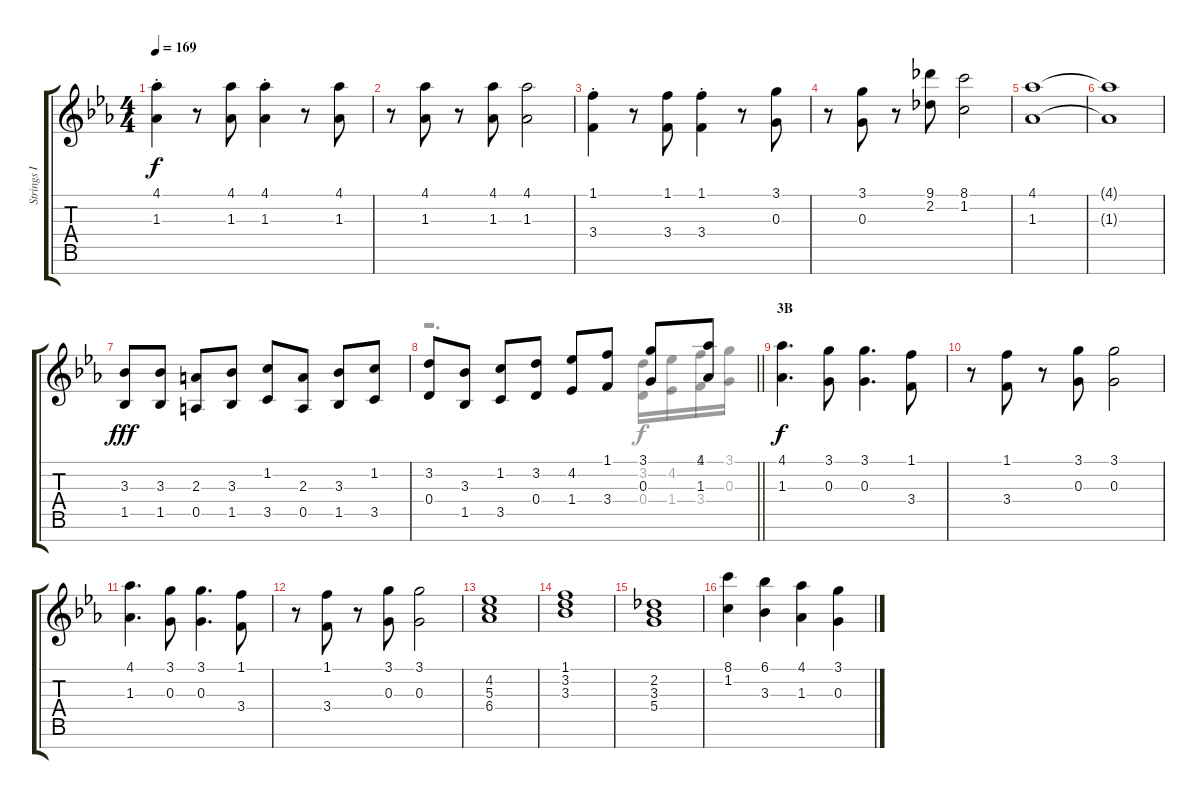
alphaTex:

\track ("Strings I" "Strings I") {instrument stringensemble1}
\staff {score tabs}
\tuning (E5 B4 G4 D4 A3 E3 B2) {hide}
\voice
\ts (4 4)
\tempo 169
\clef g2
\ks eb
(4.1{st} 1.3{st}).4{dy f} r.8 (4.1 1.3).8 (4.1{st} 1.3{st}).4 r.8 (4.1 1.3).8 |
r.8 (4.1 1.3).8 r.8 (4.1 1.3).8 (4.1 1.3).2 |
(1.1{st} 3.4{st}).4 r.8 (1.1 3.4).8 (1.1{st} 3.4{st}).4 r.8 (3.1 0.3).8 |
r.8 (3.1 0.3).8 r.8 (9.1 2.2).8 (8.1 1.2).2 |
(4.1 1.3).1 |
(4.1{t} 1.3{t}).1 |
(3.3 1.5).8{dy fff} (3.3 1.5).8 (2.3 0.5).8 (3.3 1.5).8 (1.2 3.5).8 (2.3 0.5).8 (3.3 1.5).8 (1.2 3.5).8 |
\barLineRight lightlight
(3.2 0.4).8 (3.3 1.5).8 (1.2 3.5).8 (3.2 0.4).8 (4.2 1.4).8 (1.1 3.4).8 (3.1 0.3).8 (4.1 1.3).8 |
\section ("" "3B")
(4.1 1.3).4{d dy f} (3.1 0.3).8 (3.1 0.3).4{d} (1.1 3.4).8 |
r.8 (1.1 3.4).8 r.8 (3.1 0.3).8 (3.1 0.3).2 |
(4.1 1.3).4{d} (3.1 0.3).8 (3.1 0.3).4{d} (1.1 3.4).8 |
r.8 (1.1 3.4).8 r.8 (3.1 0.3).8 (3.1 0.3).2 |
(4.2 5.3 6.4).1 |
(1.1 3.2 3.3).1 |
(2.2 3.3 5.4).1 |
(8.1 1.2).4 (6.1 3.3).4 (4.1 1.3).4 (3.1 0.3).4
\voice
\clef g2
\ottava regular
\simile none
\ks eb
|
|
|
|
|
|
|
\barLineRight lightlight
r.2{d} (3.2 0.4).16 (4.2 1.4).16 (1.1 3.4).16 (3.1 0.3).16 |
|
|
|
|
|
|
|
